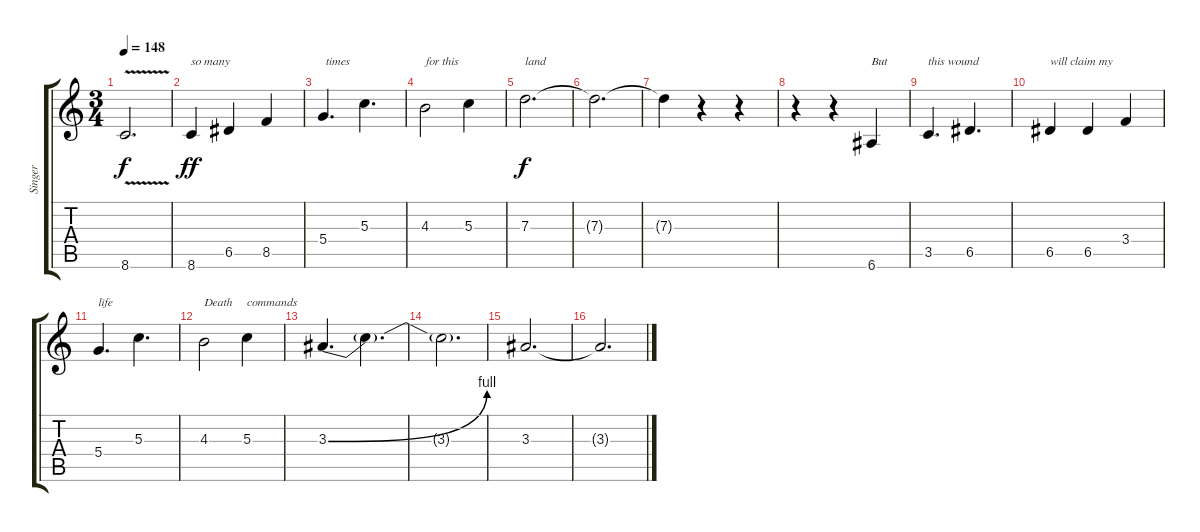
\track ("Singer" "Singer") {instrument distortionguitar}
\staff {score tabs}
\tuning (E4 B3 G3 D3 A2 E2) {hide}
\ts (3 4)
\tempo 148
\clef g2
\ks c
8.6{v}.2{d dy f} |
8.6.4{txt "so many" dy ff} 6.5.4 8.5.4 |
5.4.4{d txt " times "} 5.3.4{d} |
4.3.2{txt "for this"} 5.3.4 |
7.3.2{d txt "land" dy f} |
7.3{t}.2{d} |
7.3{t}.4 r.4 r.4 |
r.4 r.4 6.6.4{txt "But"} |
3.5.4{d txt "this wound"} 6.5.4{d} |
6.5.4{txt "will claim my"} 6.5.4 3.4.4 |
5.4.4{d txt "life "} 5.3.4{d} |
4.3.2{txt "Death"} 5.3.4{txt "commands "} |
3.3{be (bend 0 0 60 4)}.4{d} 3.3{t}.4{d} |
3.3{t}.2{d} |
3.3.2{d} |
3.3{t}.2{d}
